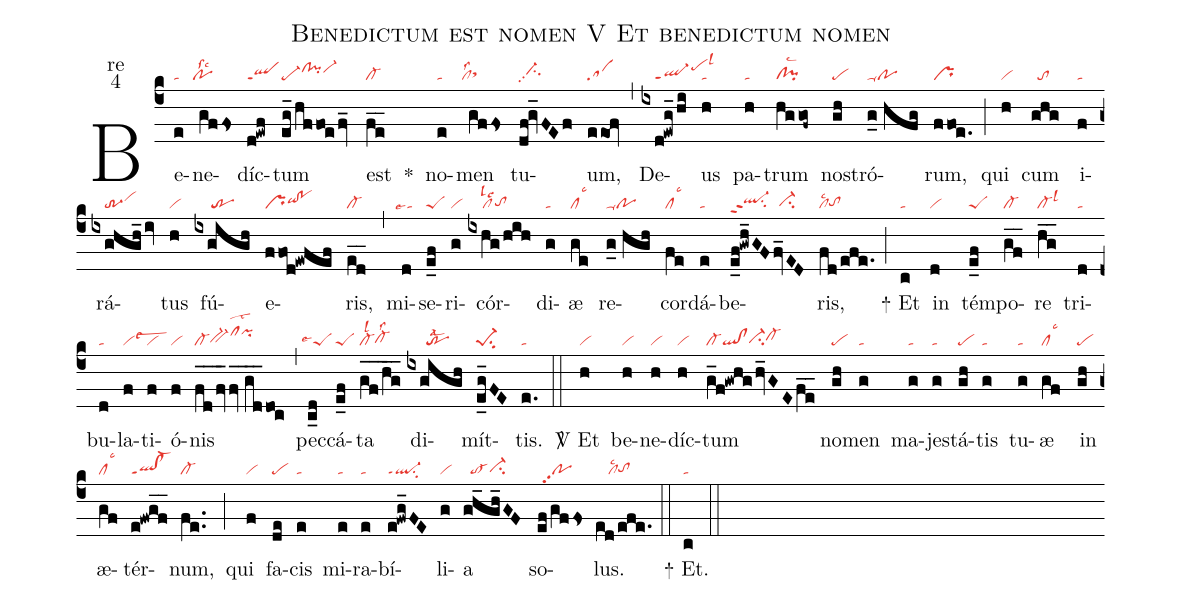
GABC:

name:Benedictum est nomen V Et benedictum nomen;
office-part:re;
mode:4;
nabc-lines:1;
%%
(c4) Be(e|ta)ne(gffs|``polssc2)díc(d!ewf|qlppt1)tum(eg_/hffoe/fv_|pe-clhi!pihivi-hi) est(fe__|cl-) <sp>*</sp>() no(e|ta)men(gffs|``cllss2sthh) tu(df!gv_FEf|//ci-hhpp2)um,(eeof|sa) (,) De(ixd!ewg_/hi|////ql-ppt1pehjlsl3)us(h|ta) pa(h|ta)trum(hggof~|cl!pilsc2) nos(gh|pe)tró(g_0//hfg|ta-po)rum,(ffoe.|pr) (;) qui(h|vi) cum(ghg|//to) i(f|ta)rá(ixghgh_/iv|////tr-3vihi)tus(h|vi) fú(ixgigh|/////tr)e(ffod!ewfef|prqihh!pohh)ris,(ed__|cl-) (,) mi(d|``talse4)se(e_f|peS)ri(g|vi)cór(ixhg/hih|////cllslc2tohg)di(g|ta)æ(ge|cllsc3) re(g_0//hgh|ta-po)cor(fe|cllsc3)dá(e|ta)be(e_f!gwh_GFfv_ED|ql-hhppt2su2ci-hg)ris,(fd/efe.|cllsc2tohg) (;)

<sp>+</sp> Et(c|ta) in(d|vi) tém(e_f|peS)po(gf__|cl-)re(hg__|cl-lsl3) tri(d|ta)bu(d|ta)la(f|vilsew3)ti(f|vi)ó(f|vi)nis(fd__/fv_fv_//gd__doc|cl-bv-hgclhjlst2```pihj) (,) pec(c_d|``peSlse4)cá(e_f|peS)ta(gf__/hg__|cl-lsl2cl-hglss2) di(ixgigh|//////trlsal2)mít(e_g_FE|pe-1su2)tis.(e.|ta) (::)

<sp>V/</sp> Et(h|vi) be(h|vi)ne(h|vi)díc(h|vi)tum(g_f!gwhg/hv_GEfe__|cl-ql!clci-hgcl-hh) no(gh|pe)men(g|ta) ma(g|ta)jes(g|ta)tá(gh|pe)tis(g|ta) tu(g|ta)æ(gf|cllsc3) in(gh|pe) æ(gf|cllsc3)tér(e!fwgf__|ql!cl-ppt1)num,(fe..|cl-) (;) qui(f|vi) fa(de|pe)cis(e|ta) mi(e|ta)ra(e|ta)bí(e!fwg_FE|ql-ppt1su2)li(g|vi)a(gh_gh_GF|//to-ci-hg) so(ef/gffs|//popp2)lus.(ed/efe.|////cllsc2tohg) (::)

<sp>+</sp> Et.(c|ta) (::)
